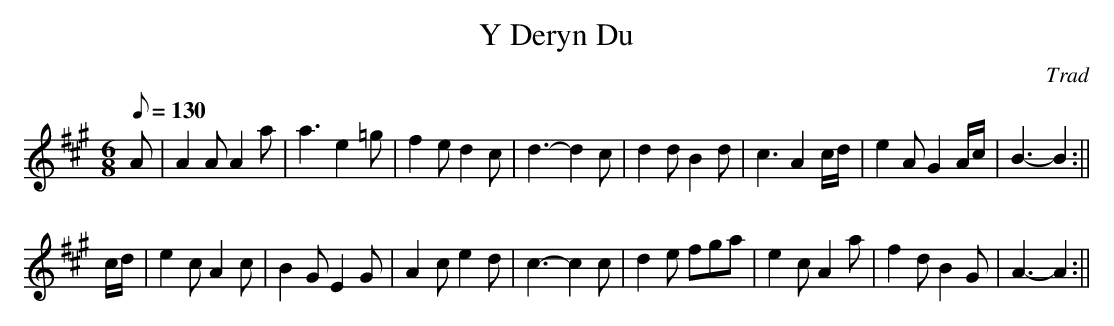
X:1
T:Y Deryn Du
M:6/8
L:1/8
Q:130
C:Trad
K:A
A|A2AA2a|a3e2=g|f2ed2c|d3-d2c|d2dB2d|c3A2c/d/|e2AG2A/c/|B3-B2:||!
c/d/|e2cA2c|B2GE2G|A2ce2d|c3-c2c|d2e fga|e2cA2a|f2dB2G|A3-A2:||
